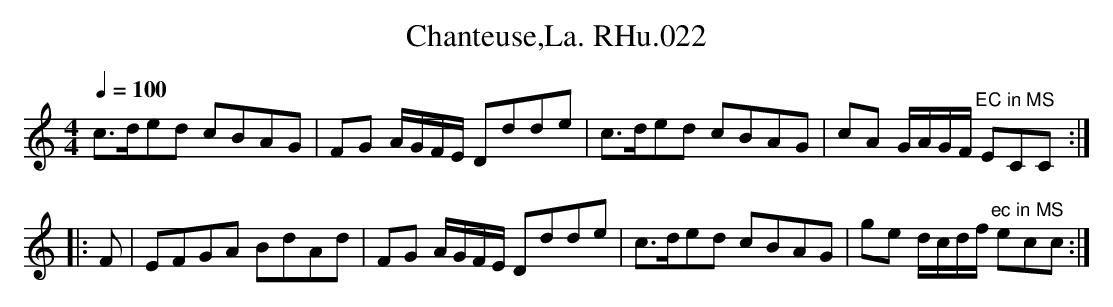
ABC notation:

X:1
T:Chanteuse,La. RHu.022
M:4/4
L:1/8
Q:1/4=100
K:C major
c>ded cBAG|FG A/G/F/E/ Ddde|c>ded cBAG|cA G/A/G/F/ "EC in MS"ECC::!
F|EFGA BdAd|FG A/G/F/E/ Ddde|c>ded cBAG|ge d/c/d/f/ "ec in MS"ecc:|
